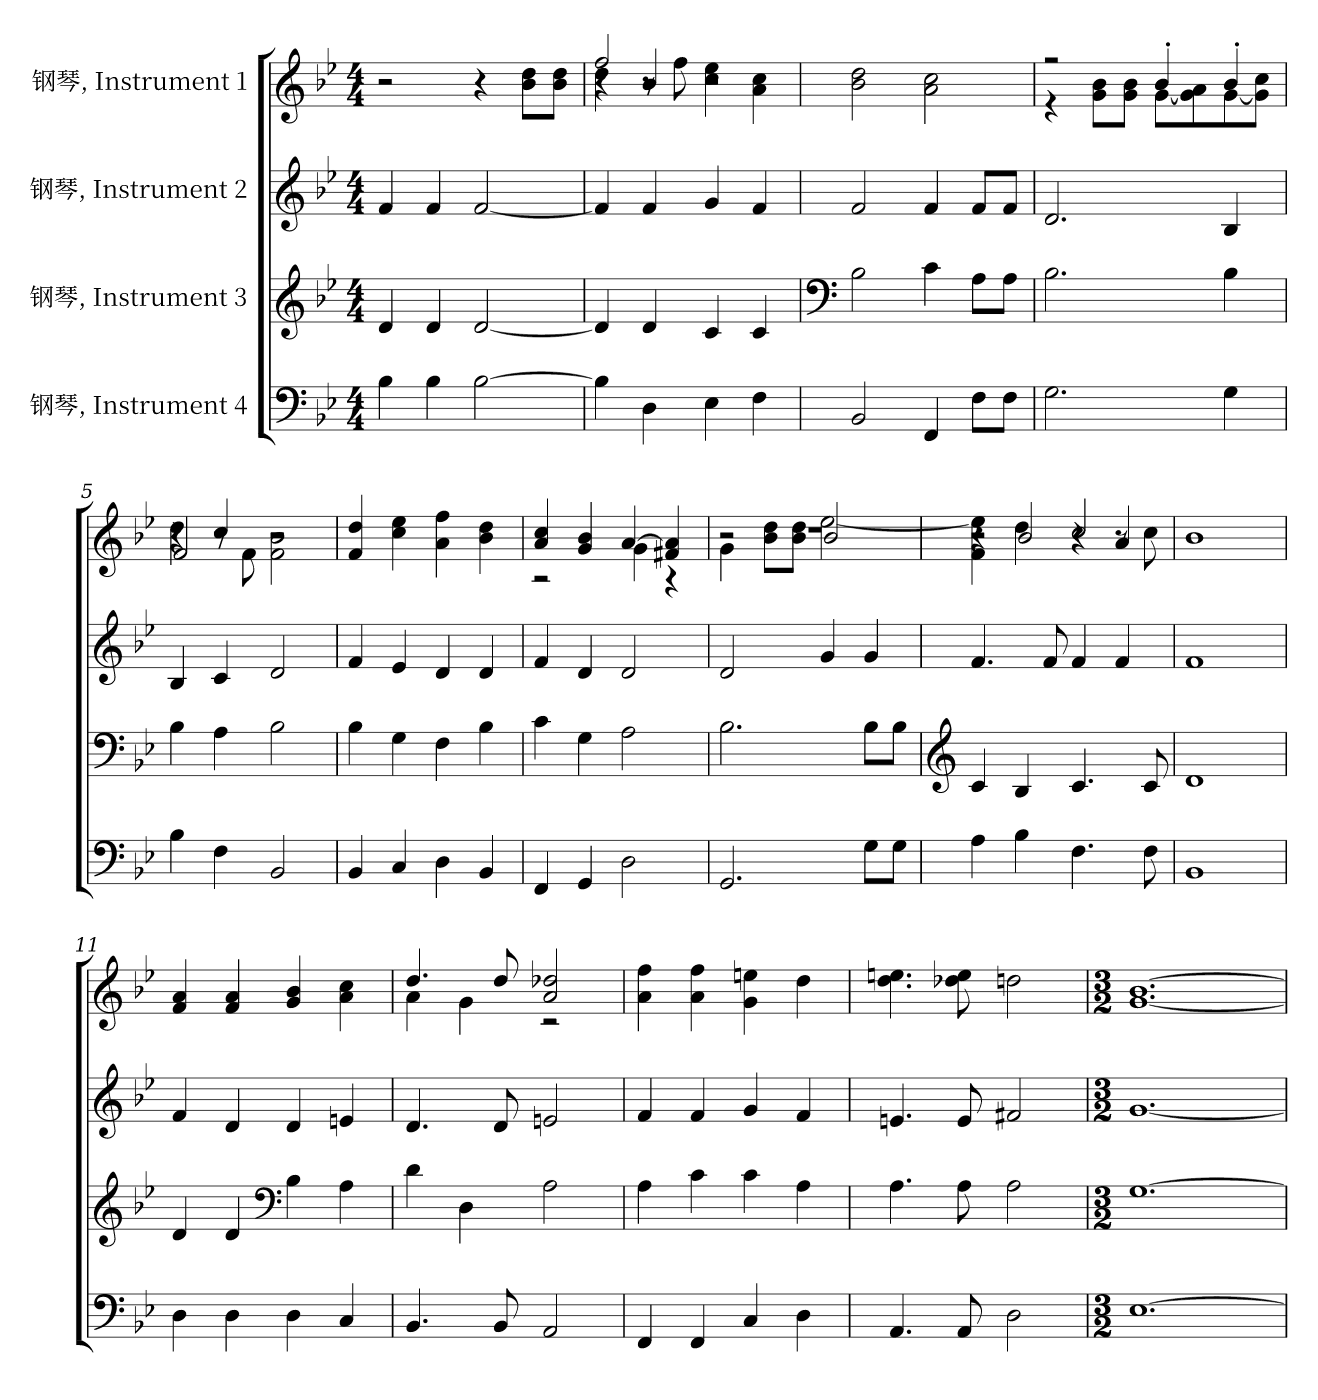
**kern	**kern	**kern	**kern
*part4	*part3	*part2	*part1
*staff4	*staff3	*staff2	*staff1
*I"钢琴, Instrument 4	*I"钢琴, Instrument 3	*I"钢琴, Instrument 2	*I"钢琴, Instrument 1
*clefF4	*clefG2	*clefG2	*clefG2
*k[b-e-]	*k[b-e-]	*k[b-e-]	*k[b-e-]
*M4/4	*M4/4	*M4/4	*M4/4
*MM112	*MM112	*MM112	*MM112
=1	=1	=1	=1
4B-\	4d/	4f/	2r
4B-\	4d/	4f/	.
[2B-\	[2d/	[2f/	4r
.	.	.	8b-\ 8dd\L
.	.	.	8b-\ 8dd\J
=2	=2	=2	=2
*	*	*	*^
*	*	*	*	*^
4B-\]	4d/]	4f/]	2ff/	4dd\	4r
4D\	4d/	4f/	.	8r	4b-/
.	.	.	.	8ff\	.
4E-\	4c/	4g/	2r	4cc\ 4ee-\	2r
4F\	4c/	4f/	.	4a\ 4cc\	.
*	*	*	*v	*v	*v
=3	=3	=3	=3
*	*clefF4	*	*
2BB-/	2B-\	2f/	2b-\ 2dd\
4FF/	4c\	4f/	2a\ 2cc\
8F\L	8A\L	8f/L	.
8F\J	8A\J	8f/J	.
=4	=4	=4	=4
*	*	*	*^
2.G\	2.B-\	2.d/	2r	4r
.	.	.	.	8g\ 8b-\L
.	.	.	.	8g\ 8b-\J
.	.	.	4b-'/	[8g\L
.	.	.	.	8g\] 8a\
4G\	4B-\	4B-/	4b-'/	[8g\
.	.	.	.	8g\] 8cc\J
=5	=5	=5	=5	=5
*	*	*	*	*^
4B-\	4B-\	4B-/	4r	4dd\	2f/
4F\	4A\	4c/	4cc/	8r	.
.	.	.	.	8f\	.
2BB-/	2B-\	2d/	2r	2f\ 2b-\	2r
*	*	*	*v	*v	*v
!!LO:LB:g=z
=6	=6	=6	=6
4BB-/	4B-\	4f/	4f/ 4dd/
4C/	4G\	4e-/	4cc\ 4ee-\
4D\	4F\	4d/	4a\ 4ff\
4BB-/	4B-\	4d/	4b-\ 4dd\
=7	=7	=7	=7
*	*	*	*^
4FF/	4c\	4f/	4a/ 4cc/	2r
4GG/	4G\	4d/	4g/ 4b-/	.
2D\	2A\	2d/	[4a/	4g\
.	.	.	4f#X/ 4a/]	4r
=8	=8	=8	=8	=8
*	*	*	*	*^
2.GG/	2.B-\	2d/	1r	4g\	2r
.	.	.	.	8b-\ 8dd\L	.
.	.	.	.	8b-\ 8dd\J	.
.	.	4g/	.	[2ee-\	2b-/
8G\L	8B-\L	4g/	.	.	.
8G\J	8B-\J	.	.	.	.
=9	=9	=9	=9	=9	=9
*	*clefG2	*	*	*	*
4A\	4c/	4.f/	2r	4f\ 4ee-\]	4r
4B-\	4B-/	.	.	4dd\	2b-/
.	.	8f/	.	.	.
4.F\	4.c/	4f/	2cc/	4r	.
.	.	4f/	.	8r	4a/
8F\	8c/	.	.	8cc\	.
*	*	*	*v	*v	*v
=10	=10	=10	=10
1BB-	1d	1f	1b-
=11	=11	=11	=11
4D\	4d/	4f/	4f/ 4a/
4D\	4d/	4d/	4f/ 4a/
*	*clefF4	*	*
4D\	4B-\	4d/	4g/ 4b-/
4C/	4A\	4en/	4a\ 4cc\
!!LO:LB:g=z
=12	=12	=12	=12
*	*	*	*^
4.BB-/	4d\	4.d/	4.dd/	4a\
.	4D\	.	.	4g\
8BB-/	.	8d/	8dd/	.
2AA/	2A\	2en/	2a/ 2dd-X/	2r
*	*	*	*v	*v
=13	=13	=13	=13
4FF/	4A\	4f/	4a\ 4ff\
4FF/	4c\	4f/	4a\ 4ff\
4C/	4c\	4g/	4g\ 4een\
4D\	4A\	4f/	4dd\
=14	=14	=14	=14
4.AA/	4.A\	4.en/	4.dd\ 4.een\
8AA/	8A\	8e/	8dd-X\ 8ee\
2D\	2A\	2f#X/	2ddn\
=15	=15	=15	=15
*M3/2	*M3/2	*M3/2	*M3/2
[1.E-	[1.G	[1.g	[1.g [1.b-
=	=	=	=
*-	*-	*-	*-
